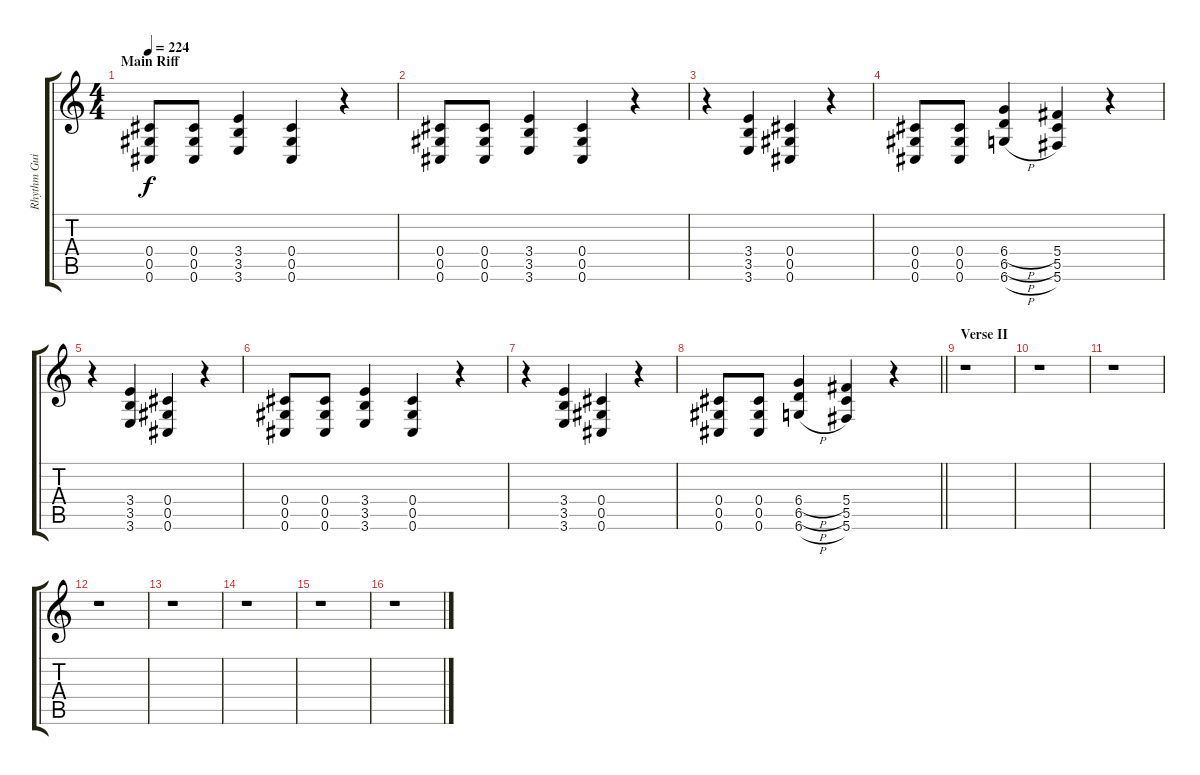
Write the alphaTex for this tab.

\track ("Rhythm Guitar" "Rhythm Gui") {instrument distortionguitar}
\staff {score tabs}
\tuning (Eb4 Bb3 Gb3 Db3 Ab2 Db2) {hide}
\ts (4 4)
\section ("" "Main Riff")
\tempo 224
\clef g2
\ks c
(0.4 0.5 0.6).8{dy f} (0.4 0.5 0.6).8 (3.4 3.5 3.6).4 (0.4 0.5 0.6).4 r.4 |
(0.4 0.5 0.6).8 (0.4 0.5 0.6).8 (3.4 3.5 3.6).4 (0.4 0.5 0.6).4 r.4 |
r.4 (3.4 3.5 3.6).4 (0.4 0.5 0.6).4 r.4 |
(0.4 0.5 0.6).8 (0.4 0.5 0.6).8 (6.4{h} 6.5{h} 6.6{h}).4 (5.4 5.5 5.6).4 r.4 |
r.4 (3.4 3.5 3.6).4 (0.4 0.5 0.6).4 r.4 |
(0.4 0.5 0.6).8 (0.4 0.5 0.6).8 (3.4 3.5 3.6).4 (0.4 0.5 0.6).4 r.4 |
r.4 (3.4 3.5 3.6).4 (0.4 0.5 0.6).4 r.4 |
\barLineRight lightlight
(0.4 0.5 0.6).8 (0.4 0.5 0.6).8 (6.4{h} 6.5{h} 6.6{h}).4 (5.4 5.5 5.6).4 r.4 |
\section ("" "Verse II")
r.1 |
r.1 |
r.1 |
r.1 |
r.1 |
r.1 |
r.1 |
r.1
